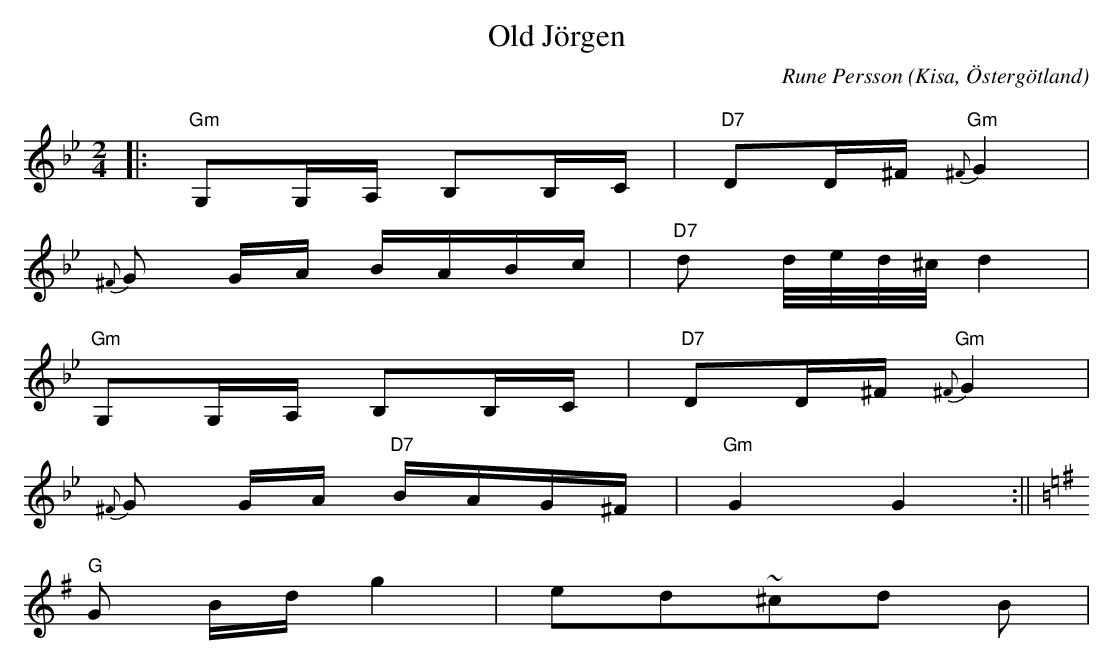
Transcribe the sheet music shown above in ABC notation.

X:1
T:Old Jörgen
C:Rune Persson
O:Kisa, Östergötland
Q:60
M:2/4
L:1/8
K:Gm
|:"Gm"G,G,/A,/ B,B,/C/|"D7"DD/^F/"Gm" {^F}G2|
{^F}G G/A/ B/A/B/c/|"D7"d d/4e/4d/4^c/4 d2|
"Gm"G,G,/A,/ B,B,/C/|"D7"DD/^F/"Gm" {^F}G2|
{^F}G G/A/ "D7"B/A/G/^F/|"Gm"G2 G2:||
[K:G]"G" G B/d/ g2|ed~^cd B |
